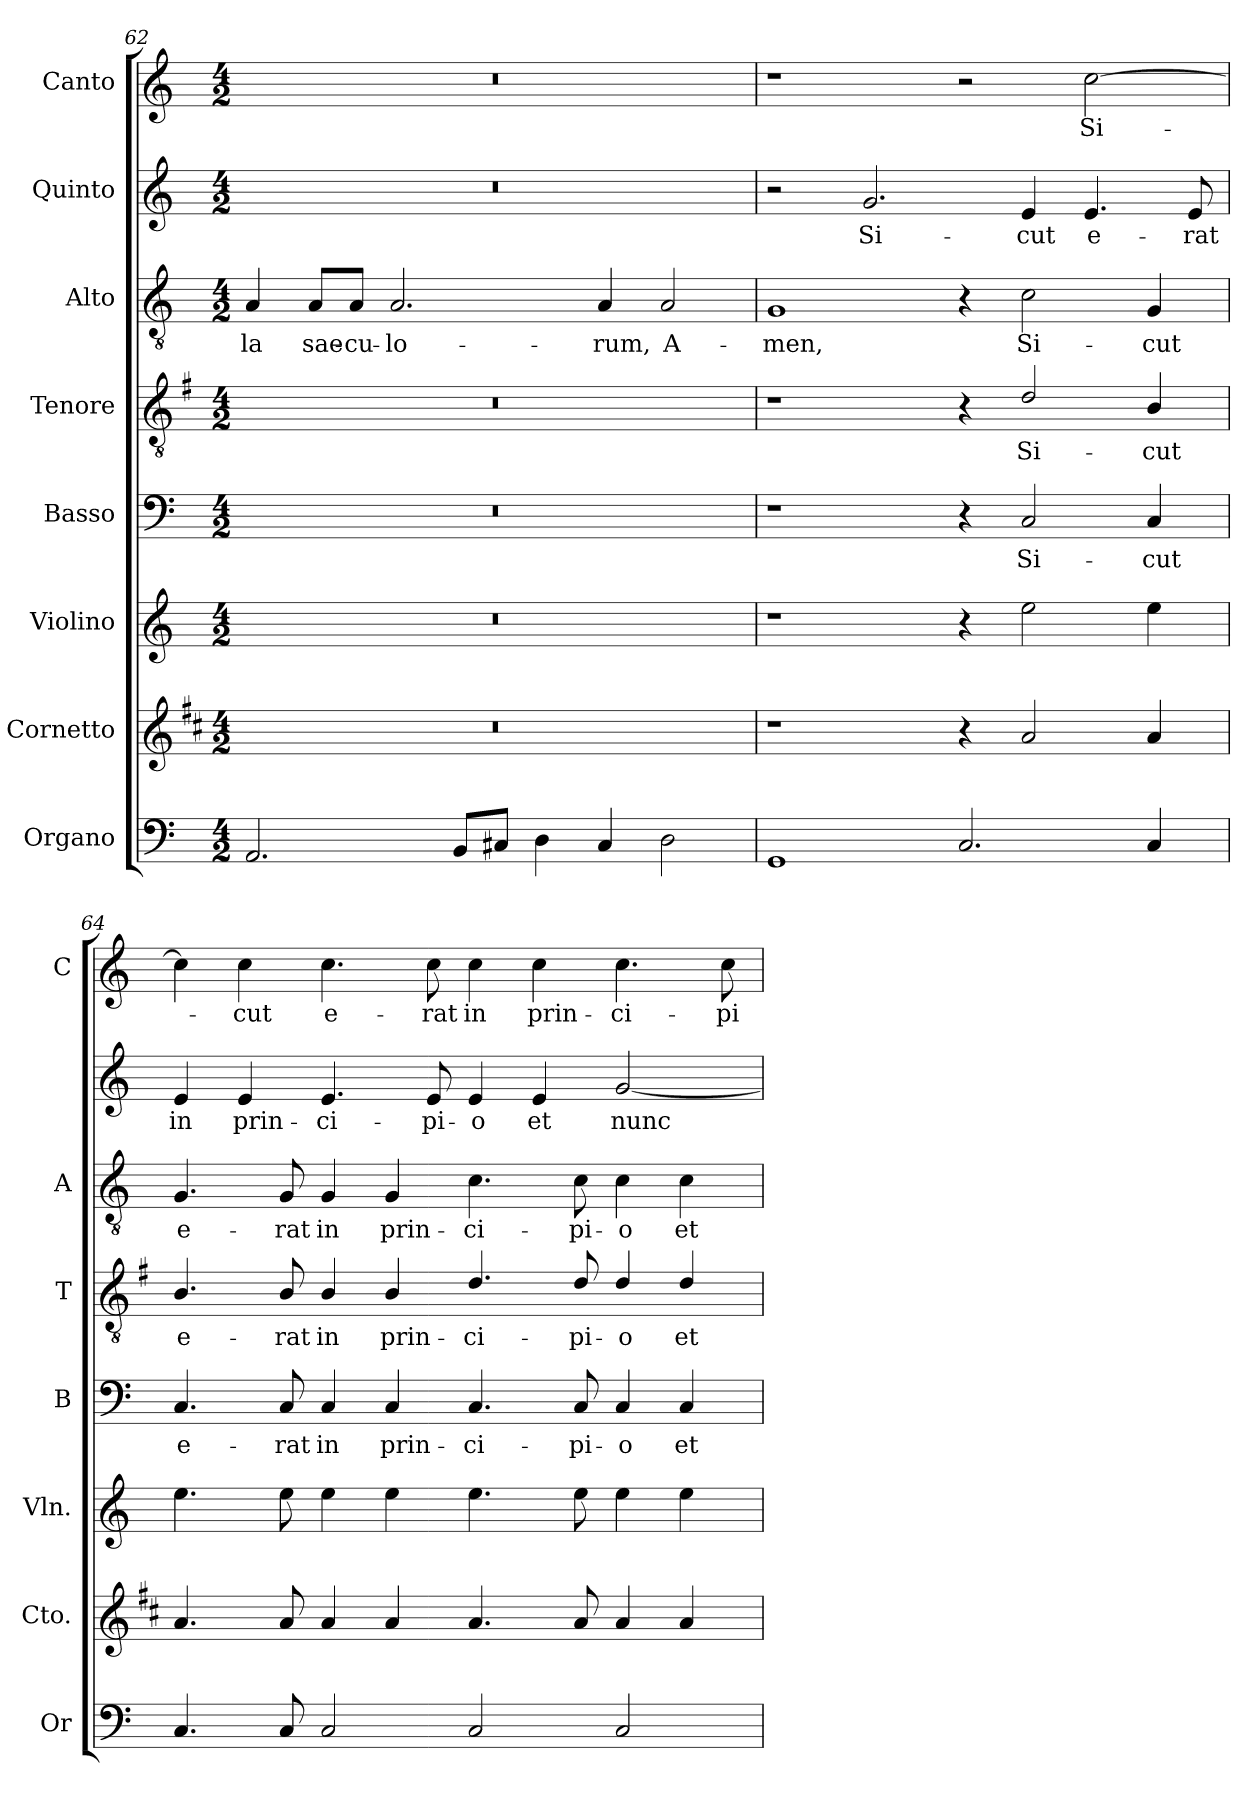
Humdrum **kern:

**kern	**kern	**kern	**kern	**text	**kern	**text	**kern	**text	**kern	**text	**kern	**text
*part8	*part7	*part6	*part5	*part5	*part4	*part4	*part3	*part3	*part2	*part2	*part1	*part1
*staff8	*staff7	*staff6	*staff5	*staff5	*staff4	*staff4	*staff3	*staff3	*staff2	*staff2	*staff1	*staff1
*I"Organo	*I"Cornetto	*I"Violino	*I"Basso	*	*I"Tenore	*	*I"Alto	*	*I"Quinto	*	*I"Canto	*
*I'Or	*I'Cto.	*I'Vln.	*I'B	*	*I'T	*	*I'A	*	*	*	*I'C	*
*clefF4	*clefG2	*clefG2	*clefF4	*	*clefGv2	*	*clefGv2	*	*clefG2	*	*clefG2	*
*	*ITrd1c2	*	*	*	*ITrd4c7	*	*	*	*	*	*	*
*k[]	*k[]	*k[]	*k[]	*	*k[]	*	*k[]	*	*k[]	*	*k[]	*
*C:	*C:	*C:	*C:	*	*C:	*	*C:	*	*C:	*	*C:	*
*M4/2	*M4/2	*M4/2	*M4/2	*	*M4/2	*	*M4/2	*	*M4/2	*	*M4/2	*
=62	=62	=62	=62	=62	=62	=62	=62	=62	=62	=62	=62	=62
!	!	!	!	!	!	!	!	!LO:LY:b	!	!	!	!
2.AA/	0r	0r	0r	.	0r	.	4A/	-la	0r	.	0r	.
!	!	!	!	!	!	!	!	!LO:LY:b	!	!	!	!
.	.	.	.	.	.	.	8A/L	sae-	.	.	.	.
!	!	!	!	!	!	!	!	!LO:LY:b	!	!	!	!
.	.	.	.	.	.	.	8A/J	-cu-	.	.	.	.
!	!	!	!	!	!	!	!	!LO:LY:b	!	!	!	!
.	.	.	.	.	.	.	2.A/	-lo-	.	.	.	.
8BB/L	.	.	.	.	.	.	.	.	.	.	.	.
8C#X/J	.	.	.	.	.	.	.	.	.	.	.	.
4D\	.	.	.	.	.	.	.	.	.	.	.	.
!	!	!	!	!	!	!	!	!LO:LY:b	!	!	!	!
4C#/	.	.	.	.	.	.	4A/	-rum,	.	.	.	.
!	!	!	!	!	!	!	!	!LO:LY:b	!	!	!	!
2D\	.	.	.	.	.	.	2A/	A-	.	.	.	.
!!LO:PB:g=z
=63	=63	=63	=63	=63	=63	=63	=63	=63	=63	=63	=63	=63
!	!	!	!	!	!	!	!	!LO:LY:b	!	!	!	!
1GG	1r	1r	1r	.	1r	.	1G	-men,	2r	.	1r	.
!	!	!	!	!	!	!	!	!	!	!LO:LY:b	!	!
.	.	.	.	.	.	.	.	.	2.g/	Si-	.	.
2.C/	4r	4r	4r	.	4r	.	4r	.	.	.	2r	.
!	!	!	!	!LO:LY:b	!	!LO:LY:b	!	!LO:LY:b	!	!LO:LY:b	!	!
.	2g/	2ee\	2C/	Si-	2G/	Si-	2c\	Si-	4e/	-cut	.	.
!	!	!	!	!	!	!	!	!	!	!LO:LY:b	!	!LO:LY:b
.	.	.	.	.	.	.	.	.	4.e/	e-	[2cc\	Si-
!	!	!	!	!LO:LY:b	!	!LO:LY:b	!	!LO:LY:b	!	!	!	!
4C/	4g/	4ee\	4C/	-cut	4E/	-cut	4G/	-cut	.	.	.	.
!	!	!	!	!	!	!	!	!	!	!LO:LY:b	!	!
.	.	.	.	.	.	.	.	.	8e/	-rat	.	.
=64	=64	=64	=64	=64	=64	=64	=64	=64	=64	=64	=64	=64
!	!	!	!	!LO:LY:b	!	!LO:LY:b	!	!LO:LY:b	!	!LO:LY:b	!	!
4.C/	4.g/	4.ee\	4.C/	e-	4.E/	e-	4.G/	e-	4e/	in	4cc\]	.
!	!	!	!	!	!	!	!	!	!	!LO:LY:b	!	!LO:LY:b
.	.	.	.	.	.	.	.	.	4e/	prin-	4cc\	-cut
!	!	!	!	!LO:LY:b	!	!LO:LY:b	!	!LO:LY:b	!	!	!	!
8C/	8g/	8ee\	8C/	-rat	8E/	-rat	8G/	-rat	.	.	.	.
!	!	!	!	!LO:LY:b	!	!LO:LY:b	!	!LO:LY:b	!	!LO:LY:b	!	!LO:LY:b
2C/	4g/	4ee\	4C/	in	4E/	in	4G/	in	4.e/	-ci-	4.cc\	e-
!	!	!	!	!LO:LY:b	!	!LO:LY:b	!	!LO:LY:b	!	!	!	!
.	4g/	4ee\	4C/	prin-	4E/	prin-	4G/	prin-	.	.	.	.
!	!	!	!	!	!	!	!	!	!	!LO:LY:b	!	!LO:LY:b
.	.	.	.	.	.	.	.	.	8e/	-pi-	8cc\	-rat
!	!	!	!	!LO:LY:b	!	!LO:LY:b	!	!LO:LY:b	!	!LO:LY:b	!	!LO:LY:b
2C/	4.g/	4.ee\	4.C/	-ci-	4.G/	-ci-	4.c\	-ci-	4e/	-o	4cc\	in
!	!	!	!	!	!	!	!	!	!	!LO:LY:b	!	!LO:LY:b
.	.	.	.	.	.	.	.	.	4e/	et	4cc\	prin-
!	!	!	!	!LO:LY:b	!	!LO:LY:b	!	!LO:LY:b	!	!	!	!
.	8g/	8ee\	8C/	-pi-	8G/	-pi-	8c\	-pi-	.	.	.	.
!	!	!	!	!LO:LY:b	!	!LO:LY:b	!	!LO:LY:b	!	!LO:LY:b	!	!LO:LY:b
2C/	4g/	4ee\	4C/	-o	4G/	-o	4c\	-o	[2g/	nunc	4.cc\	-ci-
!	!	!	!	!LO:LY:b	!	!LO:LY:b	!	!LO:LY:b	!	!	!	!
.	4g/	4ee\	4C/	et	4G/	et	4c\	et	.	.	.	.
!	!	!	!	!	!	!	!	!	!	!	!	!LO:LY:b
.	.	.	.	.	.	.	.	.	.	.	8cc\	-pi-
=	=	=	=	=	=	=	=	=	=	=	=	=
*-	*-	*-	*-	*-	*-	*-	*-	*-	*-	*-	*-	*-
